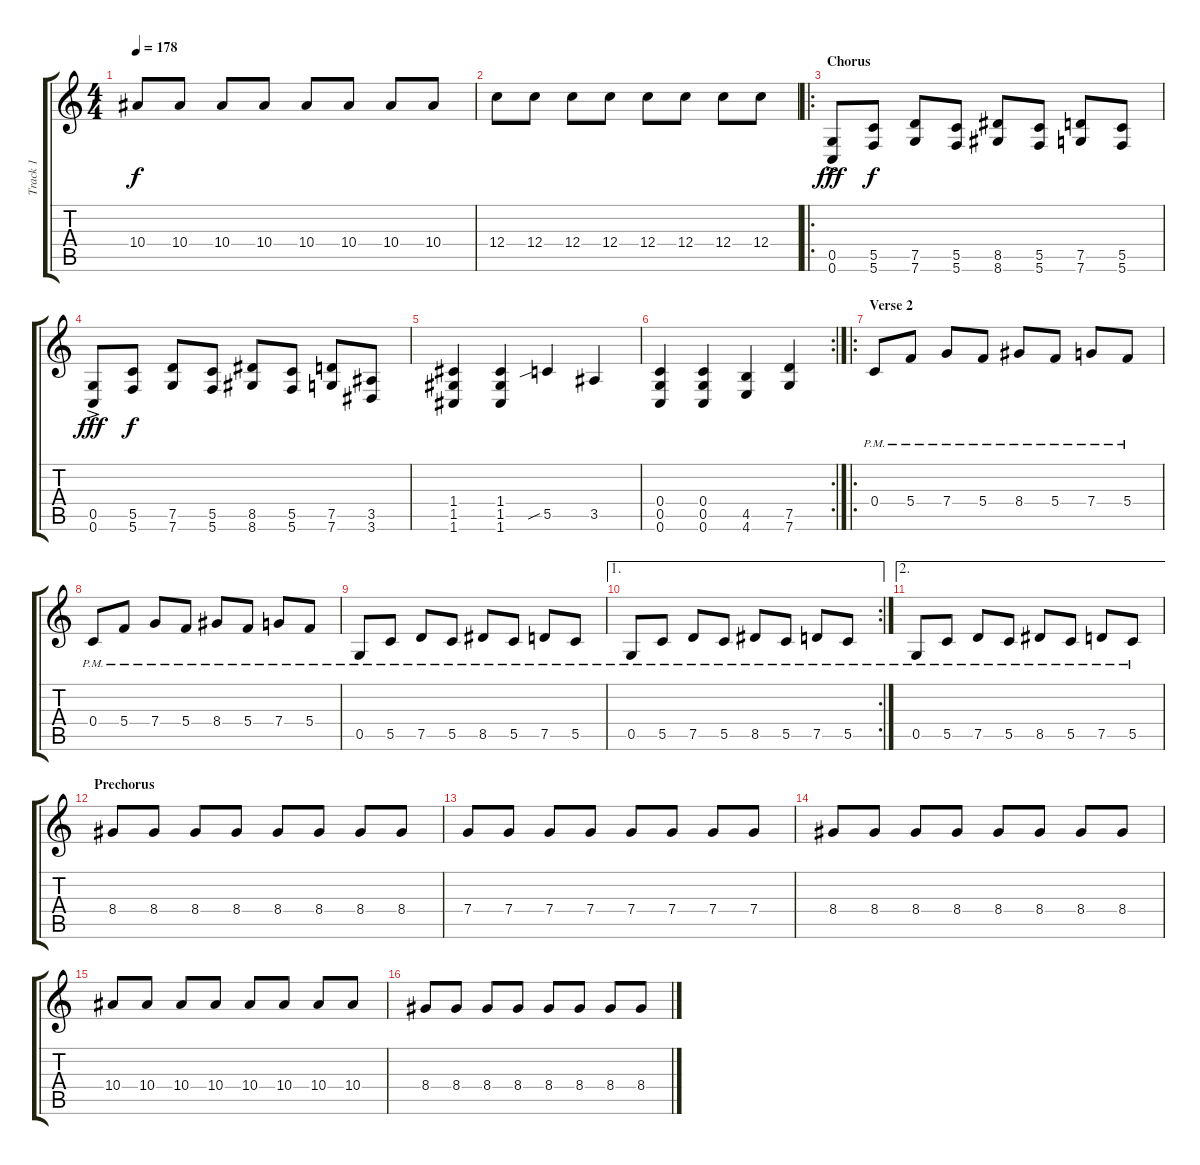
\track ("Track 1" "Track 1") {instrument distortionguitar}
\staff {score tabs}
\tuning (D4 A3 F3 C3 G2 C2) {hide}
\ts (4 4)
\tempo 178
\clef g2
\ks c
10.4.8{dy f} 10.4.8 10.4.8 10.4.8 10.4.8 10.4.8 10.4.8 10.4.8 |
12.4.8 12.4.8 12.4.8 12.4.8 12.4.8 12.4.8 12.4.8 12.4.8 |
\ro
\section ("" "Chorus")
(0.5{ac} 0.6{ac}).8{dy fff} (5.5 5.6).8{dy f} (7.5 7.6).8 (5.5 5.6).8 (8.5 8.6).8 (5.5 5.6).8 (7.5 7.6).8 (5.5 5.6).8 |
(0.5{ac} 0.6{ac}).8{dy fff} (5.5 5.6).8{dy f} (7.5 7.6).8 (5.5 5.6).8 (8.5 8.6).8 (5.5 5.6).8 (7.5 7.6).8 (3.5 3.6).8 |
(1.4 1.5 1.6).4 (1.4 1.5 1.6).4 5.5{sib}.4 3.5.4 |
\rc 2
(0.4 0.5 0.6).4 (0.4 0.5 0.6).4 (4.5 4.6).4 (7.5 7.6).4 |
\ro
\section ("" "Verse 2")
0.4{pm}.8 5.4{pm}.8 7.4{pm}.8 5.4{pm}.8 8.4{pm}.8 5.4{pm}.8 7.4{pm}.8 5.4{pm}.8 |
0.4{pm}.8 5.4{pm}.8 7.4{pm}.8 5.4{pm}.8 8.4{pm}.8 5.4{pm}.8 7.4{pm}.8 5.4{pm}.8 |
0.5{pm}.8 5.5{pm}.8 7.5{pm}.8 5.5{pm}.8 8.5{pm}.8 5.5{pm}.8 7.5{pm}.8 5.5{pm}.8 |
\ae 1
\rc 2
0.5{pm}.8 5.5{pm}.8 7.5{pm}.8 5.5{pm}.8 8.5{pm}.8 5.5{pm}.8 7.5{pm}.8 5.5{pm}.8 |
\ae 2
0.5{pm}.8 5.5{pm}.8 7.5{pm}.8 5.5{pm}.8 8.5{pm}.8 5.5{pm}.8 7.5{pm}.8 5.5{pm}.8 |
\section ("" "Prechorus")
8.4.8 8.4.8 8.4.8 8.4.8 8.4.8 8.4.8 8.4.8 8.4.8 |
7.4.8 7.4.8 7.4.8 7.4.8 7.4.8 7.4.8 7.4.8 7.4.8 |
8.4.8 8.4.8 8.4.8 8.4.8 8.4.8 8.4.8 8.4.8 8.4.8 |
10.4.8 10.4.8 10.4.8 10.4.8 10.4.8 10.4.8 10.4.8 10.4.8 |
8.4.8 8.4.8 8.4.8 8.4.8 8.4.8 8.4.8 8.4.8 8.4.8
